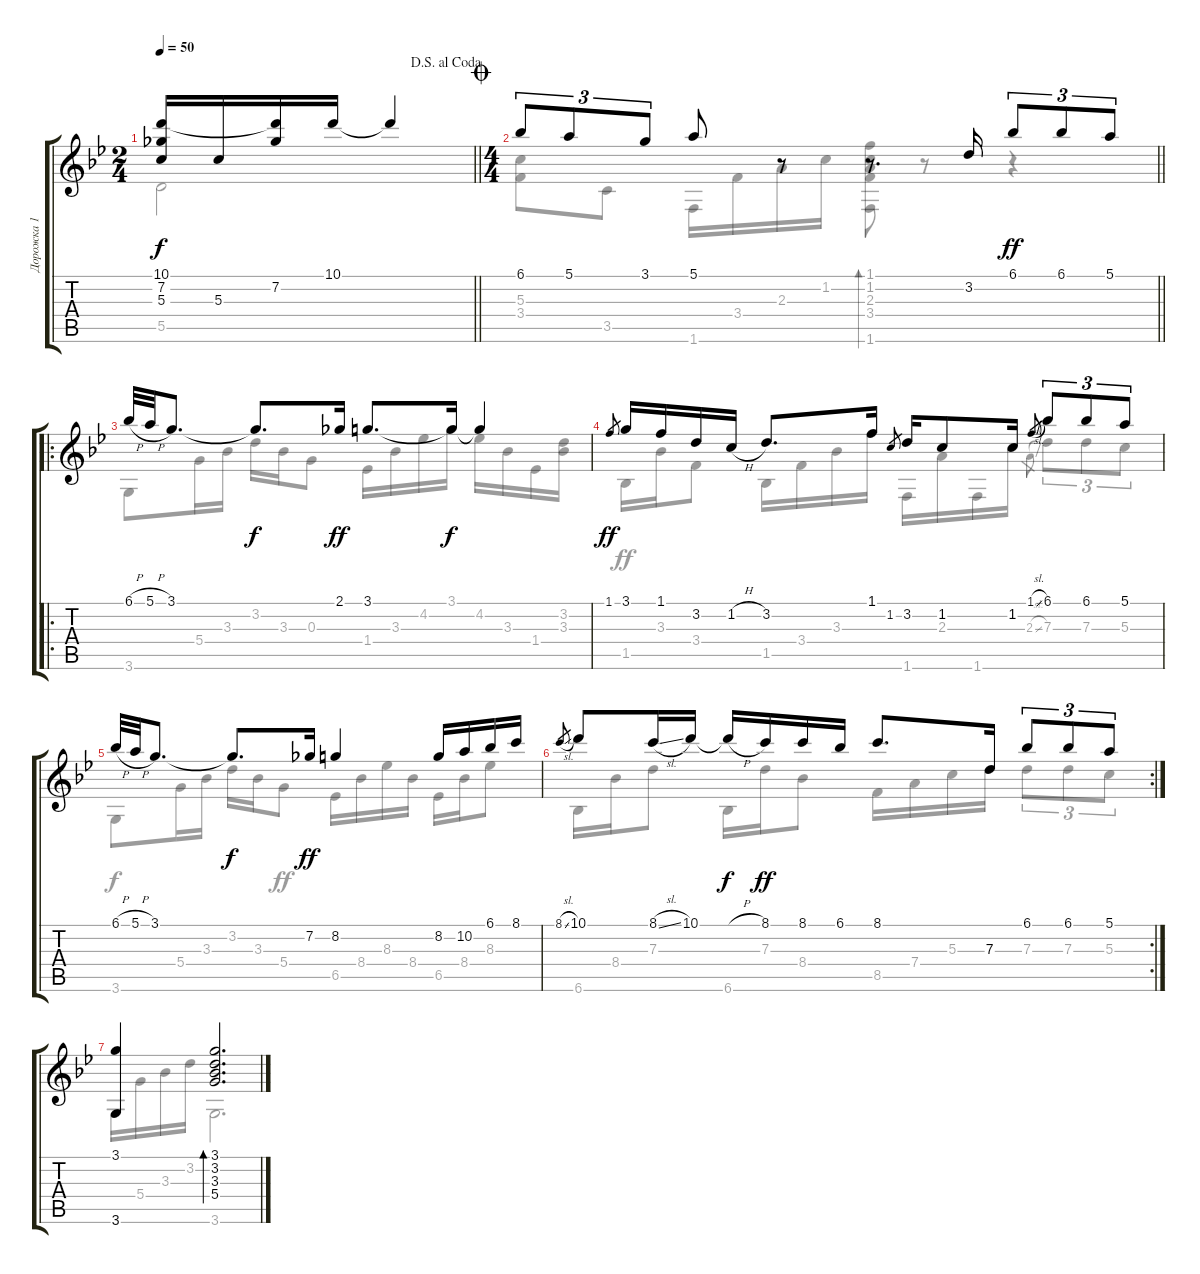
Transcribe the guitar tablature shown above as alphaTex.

\track ("Дорожка 1" "Дорожка 1") {instrument acousticguitarnylon}
\staff {score tabs}
\tuning (E4 B3 G3 D3 A2 E2) {hide}
\voice
\ts (2 4)
\jump dalsegnoalcoda
\tempo 50
\clef g2
\barLineRight lightlight
\ks gminor
(10.1 7.2 5.3).16{dy f} 5.3.16 (10.1{t} 7.2).16 10.1.16 10.1{t}.4 |
\ts (4 4)
\jump coda
\barLineRight lightlight
6.1.8{tu (3 2)} 5.1.8{tu (3 2)} 3.1.8{tu (3 2)} 5.1.8 r.8 r.8{d} 3.2.16 6.1.8{tu (3 2) dy ff} 6.1.8{tu (3 2)} 5.1.8{tu (3 2)} |
\ro
6.1{h}.32 5.1{h}.32 3.1.8{d} 3.1{t}.8{d dy f} 2.1.16{dy ff} 3.1.8{d} 3.1{t}.16{dy f} 3.1{t}.4 |
1.1.8{gr dy ff} 3.1.16 1.1.16 3.2.16 1.2{h}.16 3.2.8{d} 1.1.16 1.2.8{gr} 3.2.16 1.2.8 1.2.16 1.1{sl}.8{gr} 6.1.8{tu (3 2)} 6.1.8{tu (3 2)} 5.1.8{tu (3 2)} |
6.1{h}.32 5.1{h}.32 3.1.8{d} 3.1{t}.8{d dy f} 7.2.16{dy ff} 8.2.4 8.2.16 10.2.16 6.1.16 8.1.16 |
\rc 2
8.1{sl}.8{gr} 10.1.8 8.1{sl}.16 10.1.16 10.1{h t}.16{dy f} 8.1.16{dy ff} 8.1.16 6.1.16 8.1.8{d} 7.3.16 6.1.8{tu (3 2)} 6.1.8{tu (3 2)} 5.1.8{tu (3 2)} |
(3.1 3.6).4 (3.1 3.2 3.3 5.4).2{d bd 60}
\voice
\clef g2
\ottava regular
\simile none
\barLineRight lightlight
\ks gminor
5.5.2{dy f} |
\barLineRight lightlight
(5.3 3.4).8 3.5.8 1.6.16 3.4.16 2.3.16 1.2.16 (1.1 1.2 2.3 3.4 1.6).8{bd 60} r.8 r.4 |
3.6.8 5.4.16 3.3.16 3.2.16 3.3.16 0.3.8 1.4.16 3.3.16 4.2.16 3.1.16 4.2.16 3.3.16 1.4.16 (3.2 3.3).16 |
1.5.16{dy ff} 3.3.16 3.4.8 1.5.16 3.4.16 3.3.16 1.1.16 1.6.16 2.3.16 1.6.16 1.2.16 2.3{sl}.8{gr} 7.3.8{tu (3 2)} 7.3.8{tu (3 2)} 5.3.8{tu (3 2)} |
3.6.8{dy f} 5.4.16 3.3.16 3.2.16 3.3.16 5.4.8{dy ff} 6.5.16 8.4.16 8.3.16 8.4.16 6.5.16 8.4.16 8.3.8 |
6.6.16 8.4.16 7.3.8 6.6.16 7.3.16 8.4.8 8.5.16 7.4.16 5.3.16 7.3.16 7.3.8{tu (3 2)} 7.3.8{tu (3 2)} 5.3.8{tu (3 2)} |
3.6.16 5.4.16 3.3.16 3.2.16 3.6.2{d}
